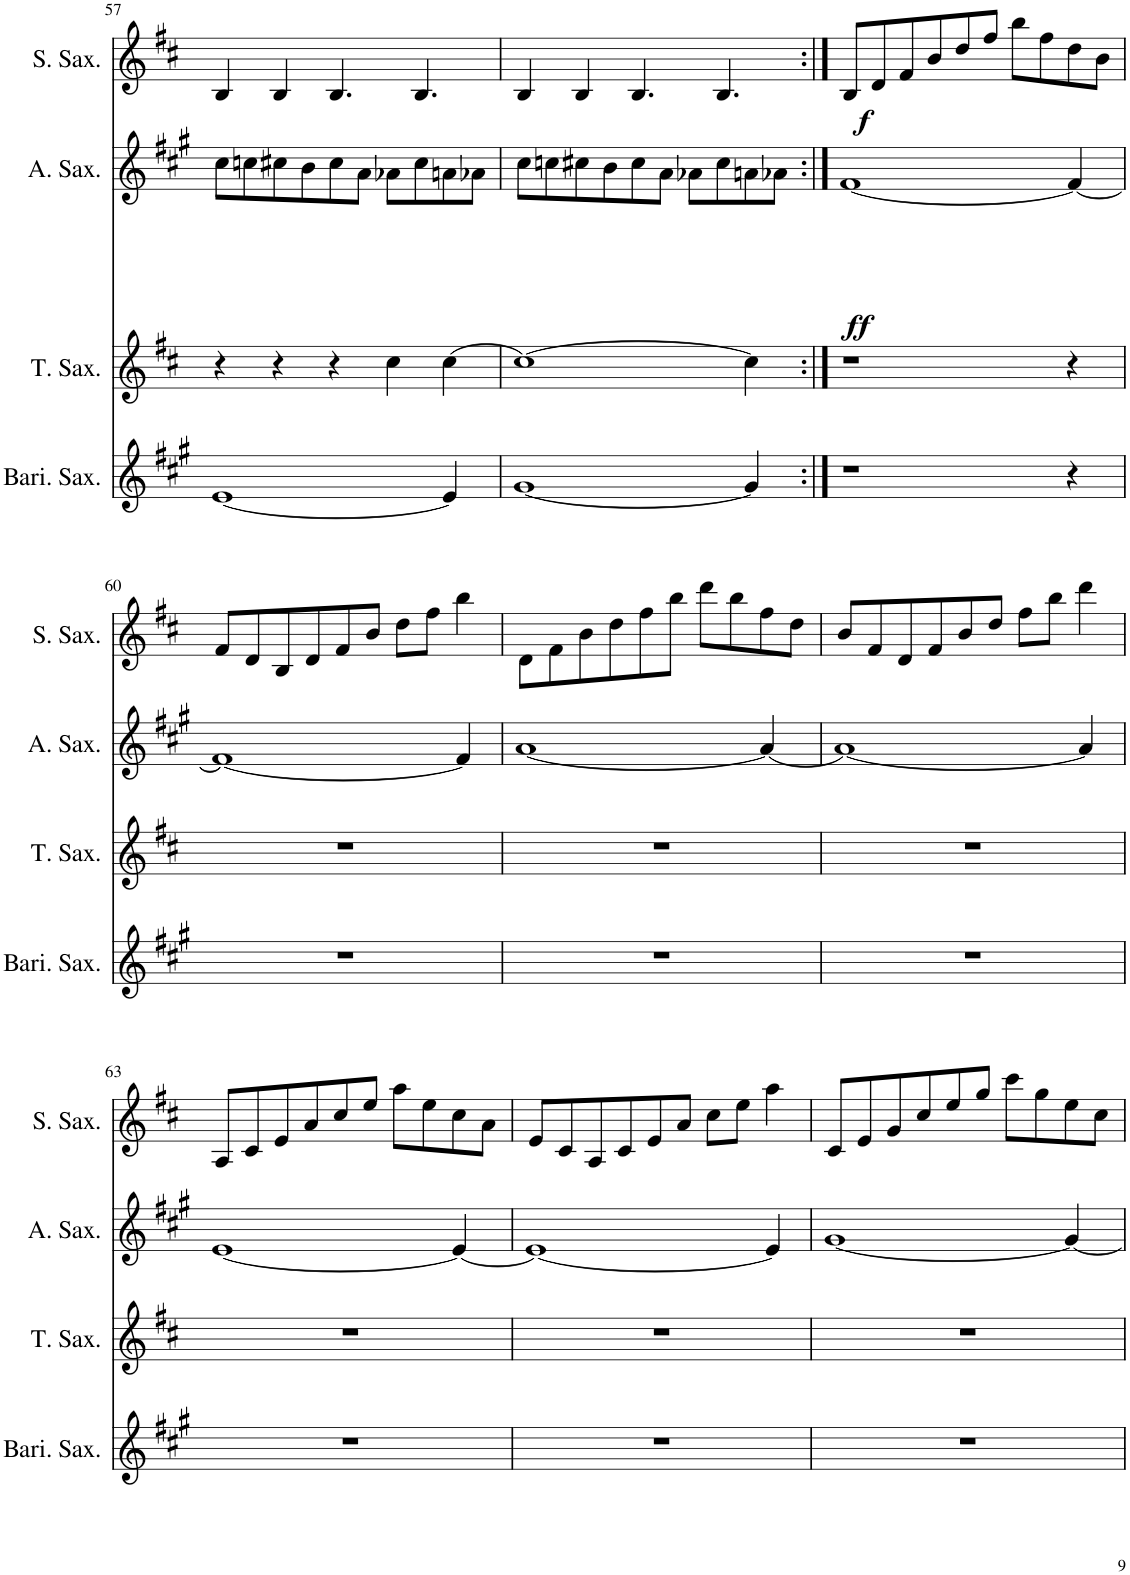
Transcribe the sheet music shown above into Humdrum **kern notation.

**kern	**kern	**kern	**dynam	**kern	**dynam
*part4	*part3	*part2	*part2	*part1	*part1
*staff4	*staff3	*staff2	*staff2	*staff1	*staff1
*I"Bari Sax (NOT JAREN)	*I"Tenor Saxophone	*I"Alto Saxophone	*	*I"Soprano Saxophone	*
*I'Bari. Sax.	*I'T. Sax.	*I'A. Sax.	*	*I'S. Sax.	*
!!LO:PB:g=z
*clefG2	*clefG2	*clefG2	*	*clefG2	*
*Trd12c21	*Trd8c14	*Trd5c9	*	*Trd1c2	*
*k[f#c#g#]	*k[f#c#]	*k[f#c#g#]	*	*k[f#c#]	*
*M5/4	*M5/4	*M5/4	*	*M5/4	*
=57	=57	=57	=57	=57	=57
[1e	4r	8cc#\L	.	4B/	.
.	.	8ccn\	.	.	.
.	4r	8cc#X\	.	4B/	.
.	.	8b\	.	.	.
.	4r	8cc#\	.	4.B/	.
.	.	8a\J	.	.	.
.	4cc#\	8a-X\L	.	.	.
.	.	8cc#\	.	4.B/	.
4e/]	[4cc#\	8an\	.	.	.
.	.	8a-X\J	.	.	.
=58	=58	=58	=58	=58	=58
[1g#	1cc#_	8cc#\L	.	4B/	.
.	.	8ccn\	.	.	.
.	.	8cc#X\	.	4B/	.
.	.	8b\	.	.	.
.	.	8cc#\	.	4.B/	.
.	.	8a\J	.	.	.
.	.	8a-X\L	.	.	.
.	.	8cc#\	.	4.B/	.
4g#/]	4cc#\]	8an\	.	.	.
.	.	8a-X\J	.	.	.
=59:|!	=59:|!	=59:|!	=59:|!	=59:|!	=59:|!
!	!	!	!LO:DY:b	!	!LO:DY:b
1r	1r	[1f#	ff	8B/L	f
.	.	.	.	8d/	.
.	.	.	.	8f#/	.
.	.	.	.	8b/	.
.	.	.	.	8dd/	.
.	.	.	.	8ff#/J	.
.	.	.	.	8bb\L	.
.	.	.	.	8ff#\	.
4r	4r	4f#/_	.	8dd\	.
.	.	.	.	8b\J	.
!!LO:LB:g=z
=60	=60	=60	=60	=60	=60
4%5r	4%5r	1f#_	.	8f#/L	.
.	.	.	.	8d/	.
.	.	.	.	8B/	.
.	.	.	.	8d/	.
.	.	.	.	8f#/	.
.	.	.	.	8b/J	.
.	.	.	.	8dd\L	.
.	.	.	.	8ff#\J	.
.	.	4f#/]	.	4bb\	.
=61	=61	=61	=61	=61	=61
4%5r	4%5r	[1a	.	8d\L	.
.	.	.	.	8f#\	.
.	.	.	.	8b\	.
.	.	.	.	8dd\	.
.	.	.	.	8ff#\	.
.	.	.	.	8bb\J	.
.	.	.	.	8ddd\L	.
.	.	.	.	8bb\	.
.	.	4a/_	.	8ff#\	.
.	.	.	.	8dd\J	.
=62	=62	=62	=62	=62	=62
4%5r	4%5r	1a_	.	8b/L	.
.	.	.	.	8f#/	.
.	.	.	.	8d/	.
.	.	.	.	8f#/	.
.	.	.	.	8b/	.
.	.	.	.	8dd/J	.
.	.	.	.	8ff#\L	.
.	.	.	.	8bb\J	.
.	.	4a/]	.	4ddd\	.
!!LO:LB:g=z
=63	=63	=63	=63	=63	=63
4%5r	4%5r	[1e	.	8A/L	.
.	.	.	.	8c#/	.
.	.	.	.	8e/	.
.	.	.	.	8a/	.
.	.	.	.	8cc#/	.
.	.	.	.	8ee/J	.
.	.	.	.	8aa\L	.
.	.	.	.	8ee\	.
.	.	4e/_	.	8cc#\	.
.	.	.	.	8a\J	.
=64	=64	=64	=64	=64	=64
4%5r	4%5r	1e_	.	8e/L	.
.	.	.	.	8c#/	.
.	.	.	.	8A/	.
.	.	.	.	8c#/	.
.	.	.	.	8e/	.
.	.	.	.	8a/J	.
.	.	.	.	8cc#\L	.
.	.	.	.	8ee\J	.
.	.	4e/]	.	4aa\	.
=65	=65	=65	=65	=65	=65
4%5r	4%5r	[1g#	.	8c#/L	.
.	.	.	.	8e/	.
.	.	.	.	8g/	.
.	.	.	.	8cc#/	.
.	.	.	.	8ee/	.
.	.	.	.	8gg/J	.
.	.	.	.	8ccc#\L	.
.	.	.	.	8gg\	.
.	.	4g#/_	.	8ee\	.
.	.	.	.	8cc#\J	.
=	=	=	=	=	=
*-	*-	*-	*-	*-	*-
